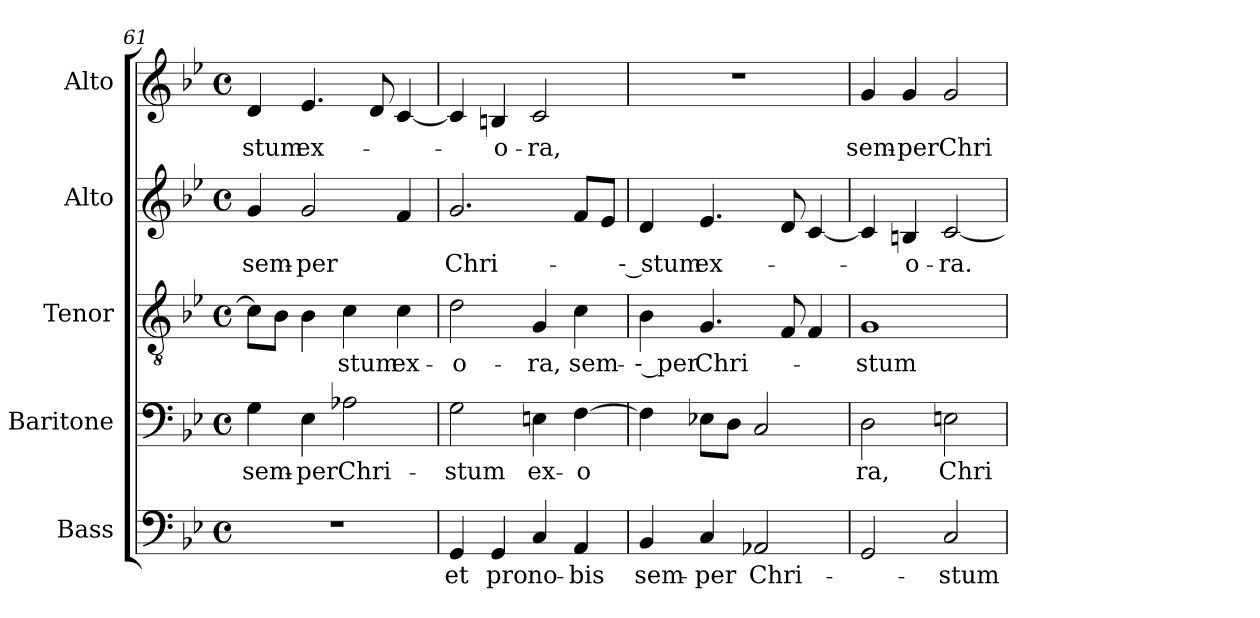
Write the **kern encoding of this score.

**kern	**text	**kern	**text	**kern	**text	**kern	**text	**kern	**text
*part5	*part5	*part4	*part4	*part3	*part3	*part2	*part2	*part1	*part1
*staff5	*staff5	*staff4	*staff4	*staff3	*staff3	*staff2	*staff2	*staff1	*staff1
*I"Bass	*	*I"Baritone	*	*I"Tenor	*	*I"Alto	*	*I"Alto	*
*I'B.	*	*I'Bar.	*	*I'T.	*	*I'A.	*	*I'A.	*
*clefF4	*	*clefF4	*	*clefGv2	*	*clefG2	*	*clefG2	*
*	*	*	*	*ITrd7c12	*	*	*	*	*
*k[b-e-]	*	*k[b-e-]	*	*k[b-e-]	*	*k[b-e-]	*	*k[b-e-]	*
*B-:	*	*B-:	*	*B-:	*	*B-:	*	*B-:	*
*M4/4	*	*M4/4	*	*M4/4	*	*M4/4	*	*M4/4	*
*met(c)	*	*met(c)	*	*met(c)	*	*met(c)	*	*met(c)	*
=61	=61	=61	=61	=61	=61	=61	=61	=61	=61
!	!	!	!LO:LY:b:color=#000000	!	!	!	!	!	!
!	!	!	!	!	!	!	!LO:LY:b:color=#000000	!	!
!	!	!	!	!	!	!	!	!	!LO:LY:b:color=#000000
1r	.	4Gi\	sem-	8Ci\L]	.	4gi/	sem-	4di/	-stum
.	.	.	.	8BB-i\J	.	.	.	.	.
!	!	!	!LO:LY:b:color=#000000	!	!	!	!	!	!
!	!	!	!	!	!	!	!LO:LY:b:color=#000000	!	!
!	!	!	!	!	!	!	!	!	!LO:LY:b:color=#000000
.	.	4E-i\	-per	4BB-i\	.	2gi/	-per	4.e-i/	ex-
!	!	!	!LO:LY:b:color=#000000	!	!	!	!	!	!
!	!	!	!	!	!LO:LY:b:color=#000000	!	!	!	!
.	.	2A-Xi\	Chri-	4Ci\	-stum	.	.	.	.
.	.	.	.	.	.	.	.	8di/	.
!	!	!	!	!	!LO:LY:b:color=#000000	!	!	!	!
.	.	.	.	4Ci\	ex-	4fi/	.	[4ci/	.
=62	=62	=62	=62	=62	=62	=62	=62	=62	=62
!	!LO:LY:b:color=#000000	!	!	!	!	!	!	!	!
!	!	!	!LO:LY:b:color=#000000	!	!	!	!	!	!
!	!	!	!	!	!LO:LY:b:color=#000000	!	!	!	!
!	!	!	!	!	!	!	!LO:LY:b:color=#000000	!	!
4GGi/	et	2Gi\	-stum	2Di\	-o-	2.gi/	Chri-	4ci/]	.
!	!LO:LY:b:color=#000000	!	!	!	!	!	!	!	!
!	!	!	!	!	!	!	!	!	!LO:LY:b:color=#000000
4GGi/	pro	.	.	.	.	.	.	4Bni/	-o-
!	!LO:LY:b:color=#000000	!	!	!	!	!	!	!	!
!	!	!	!LO:LY:b:color=#000000	!	!	!	!	!	!
!	!	!	!	!	!LO:LY:b:color=#000000	!	!	!	!
!	!	!	!	!	!	!	!	!	!LO:LY:b:color=#000000
4Ci/	no-	4Eni\	ex-	4GGi/	-ra,	.	.	2ci/	-ra,
!	!LO:LY:b:color=#000000	!	!	!	!	!	!	!	!
!	!	!	!LO:LY:b:color=#000000	!	!	!	!	!	!
!	!	!	!	!	!LO:LY:b:color=#000000	!	!	!	!
4AAi/	-bis	[4Fi\	-o-	4Ci\	sem-	8fi/L	.	.	.
.	.	.	.	.	.	8e-i/J	.	.	.
!!LO:LB:g=z
=63	=63	=63	=63	=63	=63	=63	=63	=63	=63
!	!LO:LY:b:color=#000000	!	!	!	!	!	!	!	!
!	!	!	!LO:LY:b:color=#000000	!	!	!	!	!	!
!	!	!	!	!	!LO:LY:b:color=#000000	!	!	!	!
!	!	!	!	!	!	!	!LO:LY:b:color=#000000	!	!
4BB-i/	sem-	4Fi\]	---	4BB-i\	-- per	4di/	-- stum	1r	.
!	!LO:LY:b:color=#000000	!	!	!	!	!	!	!	!
!	!	!	!	!	!LO:LY:b:color=#000000	!	!	!	!
!	!	!	!	!	!	!	!LO:LY:b:color=#000000	!	!
4Ci/	-per	8E-Xi\L	.	4.GGi/	Chri-	4.e-i/	ex-	.	.
.	.	8Di\J	.	.	.	.	.	.	.
!	!LO:LY:b:color=#000000	!	!	!	!	!	!	!	!
2AA-Xi/	Chri-	2Ci/	.	.	.	.	.	.	.
.	.	.	.	8FFi/	.	8di/	.	.	.
.	.	.	.	4FFi/	.	[4ci/	.	.	.
=64	=64	=64	=64	=64	=64	=64	=64	=64	=64
!	!	!	!LO:LY:b:color=#000000	!	!	!	!	!	!
!	!	!	!	!	!LO:LY:b:color=#000000	!	!	!	!
!	!	!	!	!	!	!	!	!	!LO:LY:b:color=#000000
2GGi/	.	2Di\	-ra,	1GGi	-stum	4ci/]	.	4gi/	sem-
!	!	!	!	!	!	!	!LO:LY:b:color=#000000	!	!
!	!	!	!	!	!	!	!	!	!LO:LY:b:color=#000000
.	.	.	.	.	.	4Bni/	-o-	4gi/	-per
!	!LO:LY:b:color=#000000	!	!	!	!	!	!	!	!
!	!	!	!LO:LY:b:color=#000000	!	!	!	!	!	!
!	!	!	!	!	!	!	!LO:LY:b:color=#000000	!	!
!	!	!	!	!	!	!	!	!	!LO:LY:b:color=#000000
2Ci/	-stum	2Eni\	Chri-	.	.	[2ci/	-ra.	2gi/	Chri-
=	=	=	=	=	=	=	=	=	=
*-	*-	*-	*-	*-	*-	*-	*-	*-	*-
